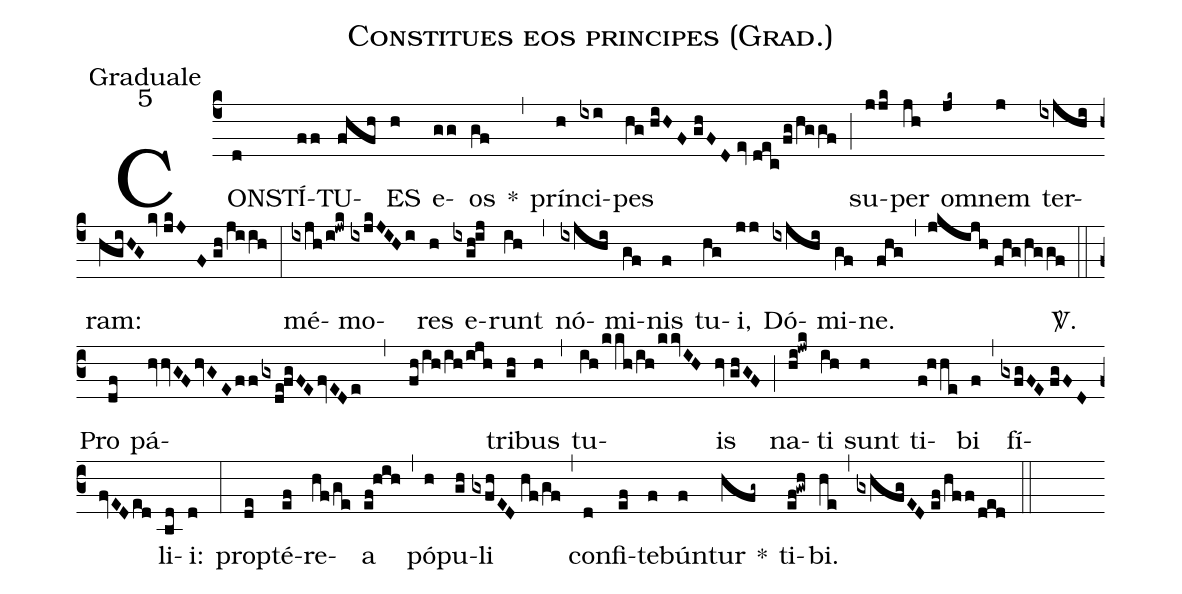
name:Constitues eos principes (Grad.);
office-part:Graduale;
mode:5;
%%
(c4) CON(d)STÍ(ff)TU(fhfh)ES(h) e(gg)os(gf) *(,) prín(h)ci(ixi)pes(hg//hiHF//ghFD//ev//dec/fg/hggf) (;) su(jjk)per(jh) om(jk~)nem(j) ter(ixjhi)ram:(hgiHG/kv//jkJF//gh/jiih) (:) mé(ixjh/i!jwk)mo(ixjkJIHi)res(h) e(ixgh!ij)runt(ih) (,) nó(ixjhi)mi(gf)nis(f) tu(hg)i,(jj) Dó(ixjhi)mi(gf)ne.(fhg) (,) (jkijh//fhg/hggf) <sp>V/</sp>.(z0::c3) Pro(df) pá(hvvGF/hvGE/ff/gxde!fgFE/fvEDe , fh/ih/ih/ijh)tri(gh)bus(h) (,) tu(ih/kkh/ih/kkvIH)is(hv//ghGF) (;) na(hi!jwk)ti(ih) sunt(h) ti(f!hhe)bi(f) (,) fí(gxfgFE//fgFD//fvED/ed)li(bd)i:(d) (:) prop(de)té(ef)re(hf/ge)a(ef!hih) (,) pó(h)pu(gh)li(gxfhED//hf/gf) (,) con(d)fi(ef)te(f)bún(f)tur(hfg~) *() ti(ef!gwh)bi.(he) (,) (gxhfgED//ef/hff/ded) (::)
